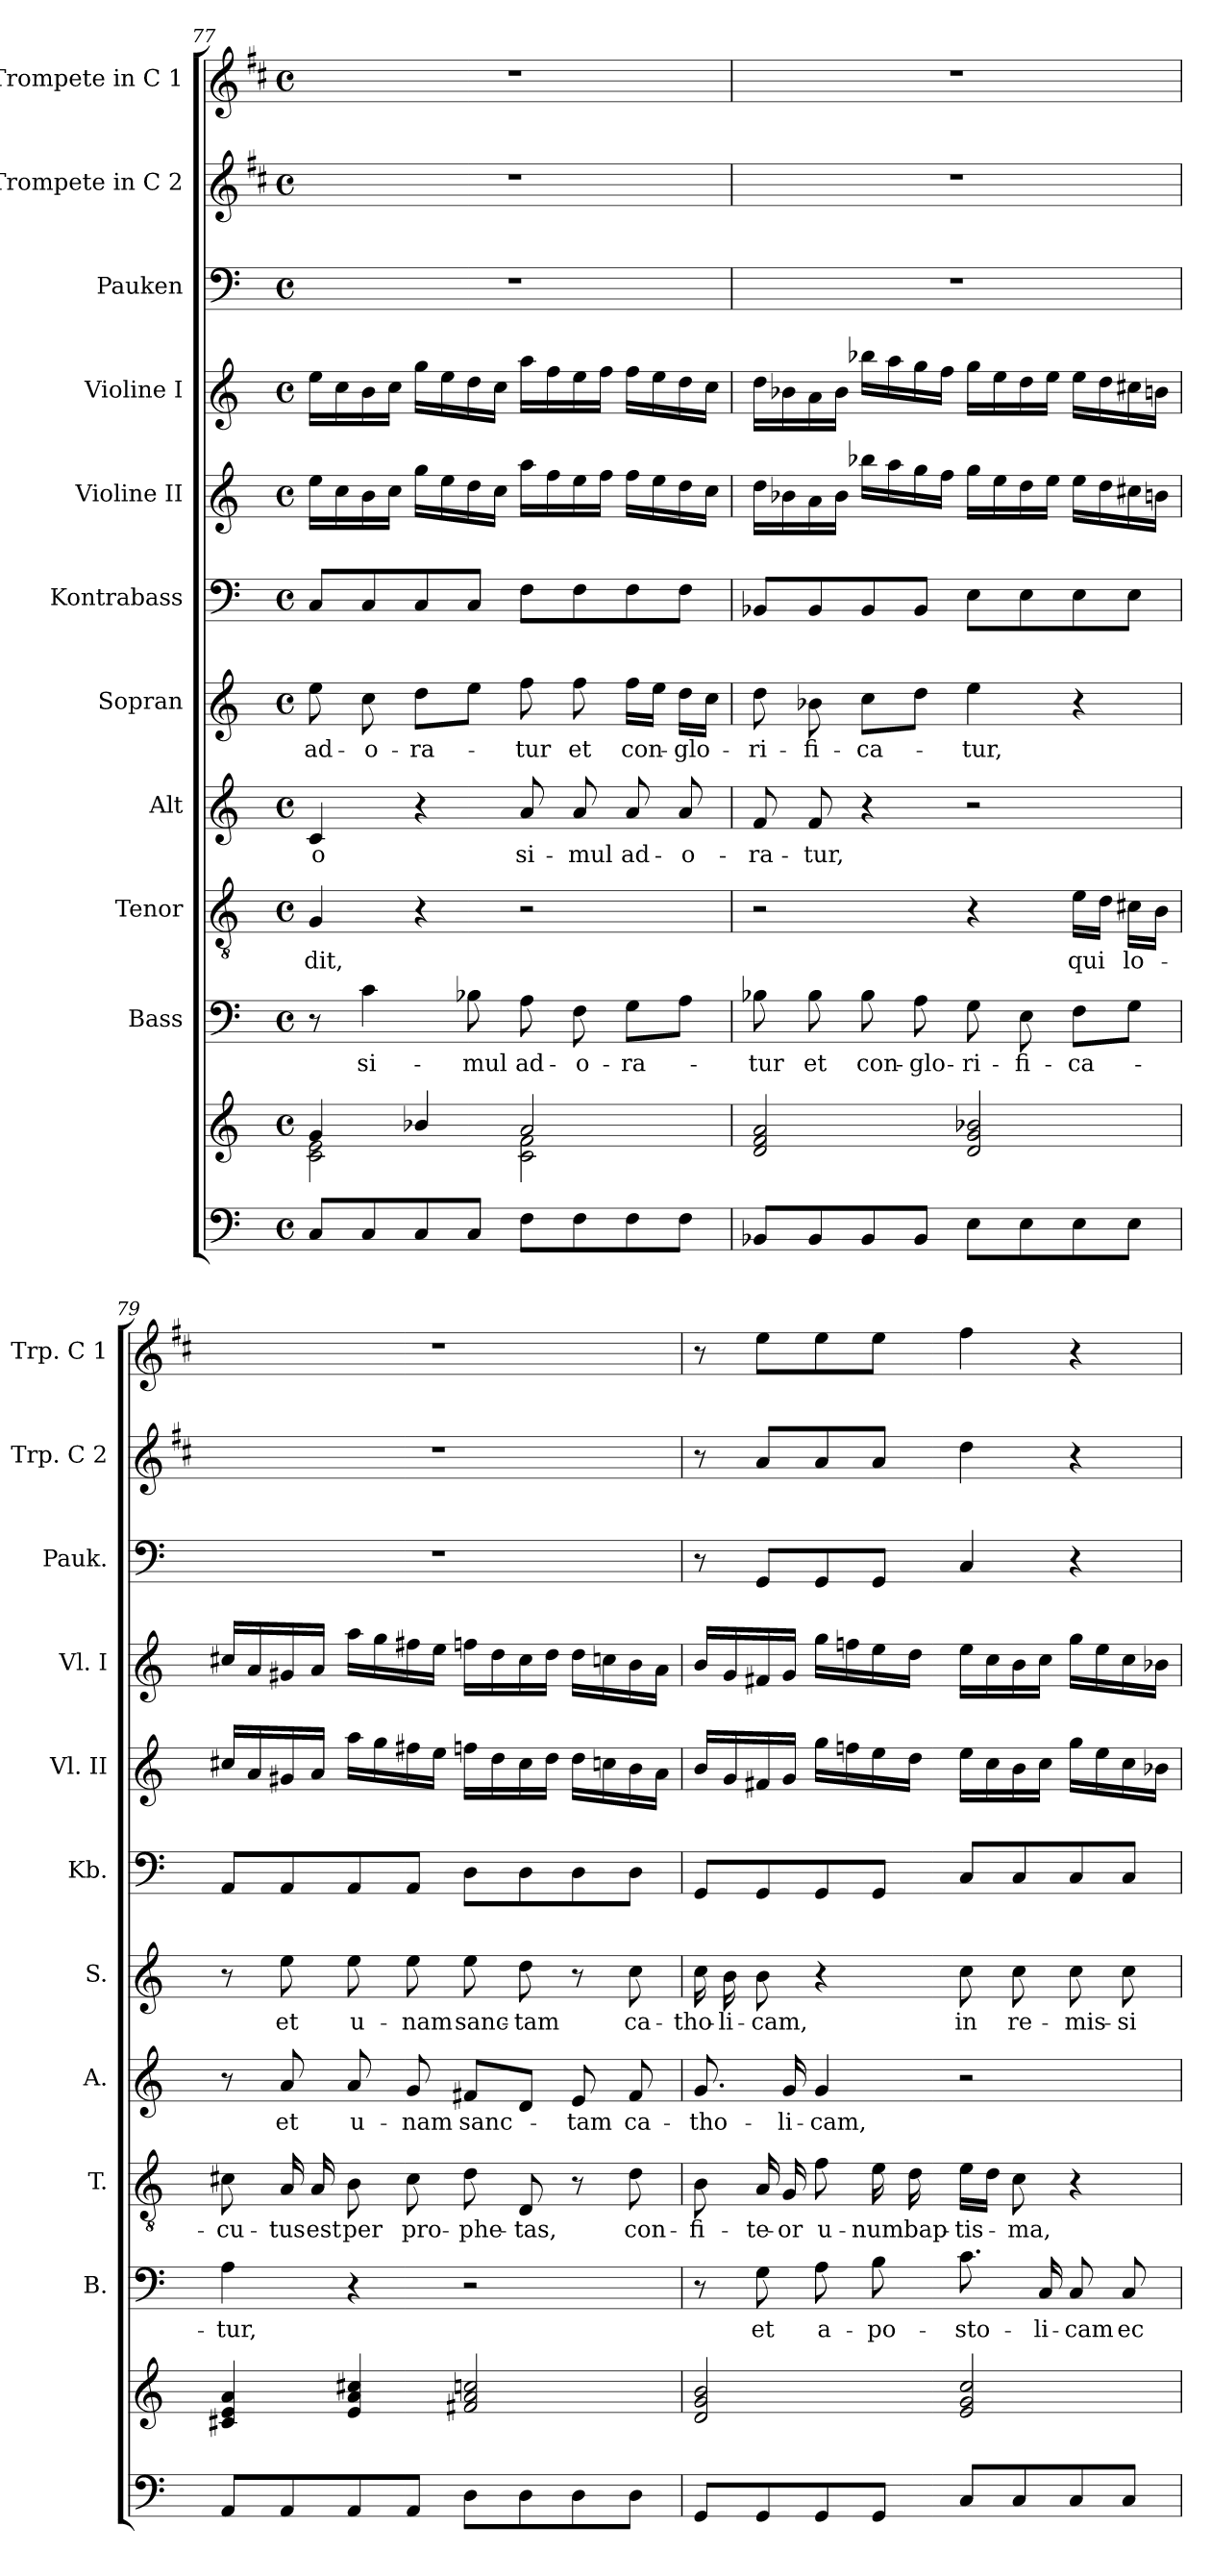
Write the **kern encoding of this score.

**kern	**kern	**kern	**text	**kern	**text	**kern	**text	**kern	**text	**kern	**kern	**kern	**kern	**kern	**kern
*part11	*part11	*part10	*part10	*part9	*part9	*part8	*part8	*part7	*part7	*part6	*part5	*part4	*part3	*part2	*part1
*staff12	*staff11	*staff10	*staff10	*staff9	*staff9	*staff8	*staff8	*staff7	*staff7	*staff6	*staff5	*staff4	*staff3	*staff2	*staff1
*	*	*I"Bass	*	*I"Tenor	*	*I"Alt	*	*I"Sopran	*	*I"Kontrabass	*I"Violine II	*I"Violine I	*I"Pauken	*I"Trompete in C 2	*I"Trompete in C 1
*	*	*I'B.	*	*I'T.	*	*I'A.	*	*I'S.	*	*I'Kb.	*I'Vl. II	*I'Vl. I	*I'Pauk.	*I'Trp. C 2	*I'Trp. C 1
!!LO:PB:g=z
*clefF4	*clefG2	*clefF4	*	*clefGv2	*	*clefG2	*	*clefG2	*	*clefF4	*clefG2	*clefG2	*clefF4	*clefG2	*clefG2
*	*	*	*	*	*	*	*	*	*	*ITrd7c12	*	*	*	*ITrd1c2	*ITrd1c2
*k[]	*k[]	*k[]	*	*k[]	*	*k[]	*	*k[]	*	*k[]	*k[]	*k[]	*k[]	*k[]	*k[]
*C:	*C:	*C:	*	*C:	*	*C:	*	*C:	*	*C:	*C:	*C:	*C:	*C:	*C:
*M4/4	*M4/4	*M4/4	*	*M4/4	*	*M4/4	*	*M4/4	*	*M4/4	*M4/4	*M4/4	*M4/4	*M4/4	*M4/4
*met(c)	*met(c)	*met(c)	*	*met(c)	*	*met(c)	*	*met(c)	*	*met(c)	*met(c)	*met(c)	*met(c)	*met(c)	*met(c)
=77	=77	=77	=77	=77	=77	=77	=77	=77	=77	=77	=77	=77	=77	=77	=77
*	*^	*	*	*	*	*	*	*	*	*	*	*	*	*	*
!	!	!	!	!	!	!LO:LY:b	!	!LO:LY:b	!	!LO:LY:b	!	!	!	!	!	!
8C/L	4g/	2c\ 2e\	8r	.	4G/	-dit,	4c/	-o	8ee\	ad-	8CC/L	16ee\LL	16ee\LL	1r	1r	1r
.	.	.	.	.	.	.	.	.	.	.	.	16cc\	16cc\	.	.	.
!	!	!	!	!LO:LY:b	!	!	!	!	!	!LO:LY:b	!	!	!	!	!	!
8C/	.	.	4c\	si-	.	.	.	.	8cc\	-o-	8CC/	16b\	16b\	.	.	.
.	.	.	.	.	.	.	.	.	.	.	.	16cc\JJ	16cc\JJ	.	.	.
!	!	!	!	!	!	!	!	!	!	!LO:LY:b	!	!	!	!	!	!
8C/	4b-X/	.	.	.	4r	.	4r	.	8dd\L	-ra-	8CC/	16gg\LL	16gg\LL	.	.	.
.	.	.	.	.	.	.	.	.	.	.	.	16ee\	16ee\	.	.	.
!	!	!	!	!LO:LY:b	!	!	!	!	!	!	!	!	!	!	!	!
8C/J	.	.	8B-X\	-mul	.	.	.	.	8ee\J	.	8CC/J	16dd\	16dd\	.	.	.
.	.	.	.	.	.	.	.	.	.	.	.	16cc\JJ	16cc\JJ	.	.	.
!	!	!	!	!LO:LY:b	!	!	!	!LO:LY:b	!	!LO:LY:b	!	!	!	!	!	!
8F\L	2a/	2c\ 2f\	8A\	ad-	2r	.	8a/	si-	8ff\	-tur	8FF\L	16aa\LL	16aa\LL	.	.	.
.	.	.	.	.	.	.	.	.	.	.	.	16ff\	16ff\	.	.	.
!	!	!	!	!LO:LY:b	!	!	!	!LO:LY:b	!	!LO:LY:b	!	!	!	!	!	!
8F\	.	.	8F\	-o-	.	.	8a/	-mul	8ff\	et	8FF\	16ee\	16ee\	.	.	.
.	.	.	.	.	.	.	.	.	.	.	.	16ff\JJ	16ff\JJ	.	.	.
!	!	!	!	!LO:LY:b	!	!	!	!LO:LY:b	!	!LO:LY:b	!	!	!	!	!	!
8F\	.	.	8G\L	-ra-	.	.	8a/	ad-	16ff\LL	con-	8FF\	16ff\LL	16ff\LL	.	.	.
.	.	.	.	.	.	.	.	.	16ee\JJ	.	.	16ee\	16ee\	.	.	.
!	!	!	!	!	!	!	!	!LO:LY:b	!	!LO:LY:b	!	!	!	!	!	!
8F\J	.	.	8A\J	.	.	.	8a/	-o-	16dd\LL	-glo-	8FF\J	16dd\	16dd\	.	.	.
.	.	.	.	.	.	.	.	.	16cc\JJ	.	.	16cc\JJ	16cc\JJ	.	.	.
*	*v	*v	*	*	*	*	*	*	*	*	*	*	*	*	*	*
=78	=78	=78	=78	=78	=78	=78	=78	=78	=78	=78	=78	=78	=78	=78	=78
!	!	!	!LO:LY:b	!	!	!	!LO:LY:b	!	!LO:LY:b	!	!	!	!	!	!
8BB-X/L	2d/ 2f/ 2a/	8B-X\	-tur	2r	.	8f/	-ra-	8dd\	-ri-	8BBB-X/L	16dd\LL	16dd\LL	1r	1r	1r
.	.	.	.	.	.	.	.	.	.	.	16b-X\	16b-X\	.	.	.
!	!	!	!LO:LY:b	!	!	!	!LO:LY:b	!	!LO:LY:b	!	!	!	!	!	!
8BB-/	.	8B-\	et	.	.	8f/	-tur,	8b-X\	-fi-	8BBB-/	16a\	16a\	.	.	.
.	.	.	.	.	.	.	.	.	.	.	16b-\JJ	16b-\JJ	.	.	.
!	!	!	!LO:LY:b	!	!	!	!	!	!LO:LY:b	!	!	!	!	!	!
8BB-/	.	8B-\	con-	.	.	4r	.	8cc\L	-ca-	8BBB-/	16bb-X\LL	16bb-X\LL	.	.	.
.	.	.	.	.	.	.	.	.	.	.	16aa\	16aa\	.	.	.
!	!	!	!LO:LY:b	!	!	!	!	!	!	!	!	!	!	!	!
8BB-/J	.	8A\	-glo-	.	.	.	.	8dd\J	.	8BBB-/J	16gg\	16gg\	.	.	.
.	.	.	.	.	.	.	.	.	.	.	16ff\JJ	16ff\JJ	.	.	.
!	!	!	!LO:LY:b	!	!	!	!	!	!LO:LY:b	!	!	!	!	!	!
8E\L	2d/ 2g/ 2b-X/	8G\	-ri-	4r	.	2r	.	4ee\	-tur,	8EE\L	16gg\LL	16gg\LL	.	.	.
.	.	.	.	.	.	.	.	.	.	.	16ee\	16ee\	.	.	.
!	!	!	!LO:LY:b	!	!	!	!	!	!	!	!	!	!	!	!
8E\	.	8E\	-fi-	.	.	.	.	.	.	8EE\	16dd\	16dd\	.	.	.
.	.	.	.	.	.	.	.	.	.	.	16ee\JJ	16ee\JJ	.	.	.
!	!	!	!LO:LY:b	!	!LO:LY:b	!	!	!	!	!	!	!	!	!	!
8E\	.	8F\L	-ca-	16e\LL	qui	.	.	4r	.	8EE\	16ee\LL	16ee\LL	.	.	.
.	.	.	.	16d\JJ	.	.	.	.	.	.	16dd\	16dd\	.	.	.
!	!	!	!	!	!LO:LY:b	!	!	!	!	!	!	!	!	!	!
8E\J	.	8G\J	.	16c#X\LL	lo-	.	.	.	.	8EE\J	16cc#X\	16cc#X\	.	.	.
.	.	.	.	16B\JJ	.	.	.	.	.	.	16bn\JJ	16bn\JJ	.	.	.
!!LO:PB:g=z
=79	=79	=79	=79	=79	=79	=79	=79	=79	=79	=79	=79	=79	=79	=79	=79
!	!	!	!LO:LY:b	!	!LO:LY:b	!	!	!	!	!	!	!	!	!	!
8AA/L	4c#X/ 4e/ 4a/	4A\	-tur,	8c#X\	-cu-	8r	.	8r	.	8AAA/L	16cc#X/LL	16cc#X/LL	1r	1r	1r
.	.	.	.	.	.	.	.	.	.	.	16a/	16a/	.	.	.
!	!	!	!	!	!LO:LY:b	!	!LO:LY:b	!	!LO:LY:b	!	!	!	!	!	!
8AA/	.	.	.	16A/	-tus	8a/	et	8ee\	et	8AAA/	16g#X/	16g#X/	.	.	.
!	!	!	!	!	!LO:LY:b	!	!	!	!	!	!	!	!	!	!
.	.	.	.	16A/	est	.	.	.	.	.	16a/JJ	16a/JJ	.	.	.
!	!	!	!	!	!LO:LY:b	!	!LO:LY:b	!	!LO:LY:b	!	!	!	!	!	!
8AA/	4e/ 4a/ 4cc#X/	4r	.	8B\	per	8a/	u-	8ee\	u-	8AAA/	16aa\LL	16aa\LL	.	.	.
.	.	.	.	.	.	.	.	.	.	.	16gg\	16gg\	.	.	.
!	!	!	!	!	!LO:LY:b	!	!LO:LY:b	!	!LO:LY:b	!	!	!	!	!	!
8AA/J	.	.	.	8c#\	pro-	8g/	-nam	8ee\	-nam	8AAA/J	16ff#X\	16ff#X\	.	.	.
.	.	.	.	.	.	.	.	.	.	.	16ee\JJ	16ee\JJ	.	.	.
!	!	!	!	!	!LO:LY:b	!	!LO:LY:b	!	!LO:LY:b	!	!	!	!	!	!
8D\L	2f#X/ 2a/ 2ccn/	2r	.	8d\	-phe-	8f#X/L	sanc-	8ee\	sanc-	8DD\L	16ffn\LL	16ffn\LL	.	.	.
.	.	.	.	.	.	.	.	.	.	.	16dd\	16dd\	.	.	.
!	!	!	!	!	!LO:LY:b	!	!	!	!LO:LY:b	!	!	!	!	!	!
8D\	.	.	.	8D/	-tas,	8d/J	.	8dd\	-tam	8DD\	16cc#\	16cc#\	.	.	.
.	.	.	.	.	.	.	.	.	.	.	16dd\JJ	16dd\JJ	.	.	.
!	!	!	!	!	!	!	!LO:LY:b	!	!	!	!	!	!	!	!
8D\	.	.	.	8r	.	8e/	-tam	8r	.	8DD\	16dd\LL	16dd\LL	.	.	.
.	.	.	.	.	.	.	.	.	.	.	16ccn\	16ccn\	.	.	.
!	!	!	!	!	!LO:LY:b	!	!LO:LY:b	!	!LO:LY:b	!	!	!	!	!	!
8D\J	.	.	.	8d\	con-	8f#/	ca-	8cc\	ca-	8DD\J	16b\	16b\	.	.	.
.	.	.	.	.	.	.	.	.	.	.	16a\JJ	16a\JJ	.	.	.
=80	=80	=80	=80	=80	=80	=80	=80	=80	=80	=80	=80	=80	=80	=80	=80
!	!	!	!	!	!LO:LY:b	!	!LO:LY:b	!	!LO:LY:b	!	!	!	!	!	!
8GG/L	2d/ 2g/ 2b/	8r	.	8B\	-fi-	8.g/	-tho-	16cc\	-tho-	8GGG/L	16b/LL	16b/LL	8r	8r	8r
!	!	!	!	!	!	!	!	!	!LO:LY:b	!	!	!	!	!	!
.	.	.	.	.	.	.	.	16b\	-li-	.	16g/	16g/	.	.	.
!	!	!	!LO:LY:b	!	!LO:LY:b	!	!	!	!LO:LY:b	!	!	!	!	!	!
8GG/	.	8G\	et	16A/	-te-	.	.	8b\	-cam,	8GGG/	16f#X/	16f#X/	8GG/L	8g/L	8dd\L
!	!	!	!	!	!LO:LY:b	!	!LO:LY:b	!	!	!	!	!	!	!	!
.	.	.	.	16G/	-or	16g/	-li-	.	.	.	16g/JJ	16g/JJ	.	.	.
!	!	!	!LO:LY:b	!	!LO:LY:b	!	!LO:LY:b	!	!	!	!	!	!	!	!
8GG/	.	8A\	a-	8f\	u-	4g/	-cam,	4r	.	8GGG/	16gg\LL	16gg\LL	8GG/	8g/	8dd\
.	.	.	.	.	.	.	.	.	.	.	16ffn\	16ffn\	.	.	.
!	!	!	!LO:LY:b	!	!LO:LY:b	!	!	!	!	!	!	!	!	!	!
8GG/J	.	8B\	-po-	16e\	-num	.	.	.	.	8GGG/J	16ee\	16ee\	8GG/J	8g/J	8dd\J
!	!	!	!	!	!LO:LY:b	!	!	!	!	!	!	!	!	!	!
.	.	.	.	16d\	bap-	.	.	.	.	.	16dd\JJ	16dd\JJ	.	.	.
!	!	!	!LO:LY:b	!	!LO:LY:b	!	!	!	!LO:LY:b	!	!	!	!	!	!
8C/L	2e/ 2g/ 2cc/	8.c\	-sto-	16e\LL	-tis-	2r	.	8cc\	in	8CC/L	16ee\LL	16ee\LL	4C/	4cc\	4ee\
.	.	.	.	16d\JJ	.	.	.	.	.	.	16cc\	16cc\	.	.	.
!	!	!	!	!	!LO:LY:b	!	!	!	!LO:LY:b	!	!	!	!	!	!
8C/	.	.	.	8c\	-ma,	.	.	8cc\	re-	8CC/	16b\	16b\	.	.	.
!	!	!	!LO:LY:b	!	!	!	!	!	!	!	!	!	!	!	!
.	.	16C/	-li-	.	.	.	.	.	.	.	16cc\JJ	16cc\JJ	.	.	.
!	!	!	!LO:LY:b	!	!	!	!	!	!LO:LY:b	!	!	!	!	!	!
8C/	.	8C/	-cam	4r	.	.	.	8cc\	-mis-	8CC/	16gg\LL	16gg\LL	4r	4r	4r
.	.	.	.	.	.	.	.	.	.	.	16ee\	16ee\	.	.	.
!	!	!	!LO:LY:b	!	!	!	!	!	!LO:LY:b	!	!	!	!	!	!
8C/J	.	8C/	ec-	.	.	.	.	8cc\	-si-	8CC/J	16cc\	16cc\	.	.	.
.	.	.	.	.	.	.	.	.	.	.	16b-X\JJ	16b-X\JJ	.	.	.
=	=	=	=	=	=	=	=	=	=	=	=	=	=	=	=
*-	*-	*-	*-	*-	*-	*-	*-	*-	*-	*-	*-	*-	*-	*-	*-
